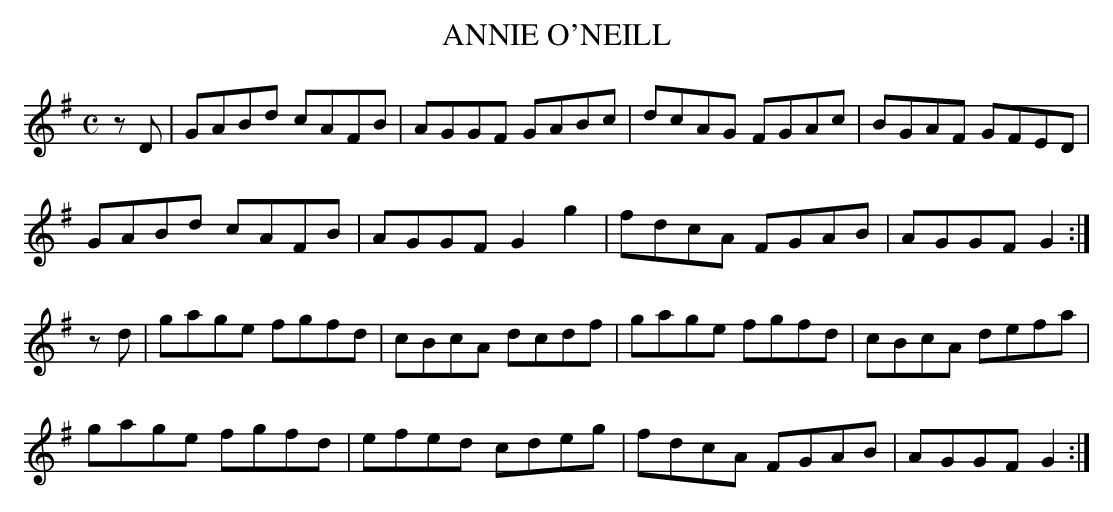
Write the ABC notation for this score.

X:1
T:ANNIE O'NEILL
M:C
L:1/8
K:G
zD|GABd cAFB|AGGF GABc|dcAG FGAc|BGAF GFED|
GABd cAFB|AGGF G2g2|fdcA FGAB|AGGF G2 :|
zd|gage fgfd|cBcA dcdf|gage fgfd|cBcA defa|
gage fgfd|efed cdeg|fdcA FGAB|AGGF G2 :|
